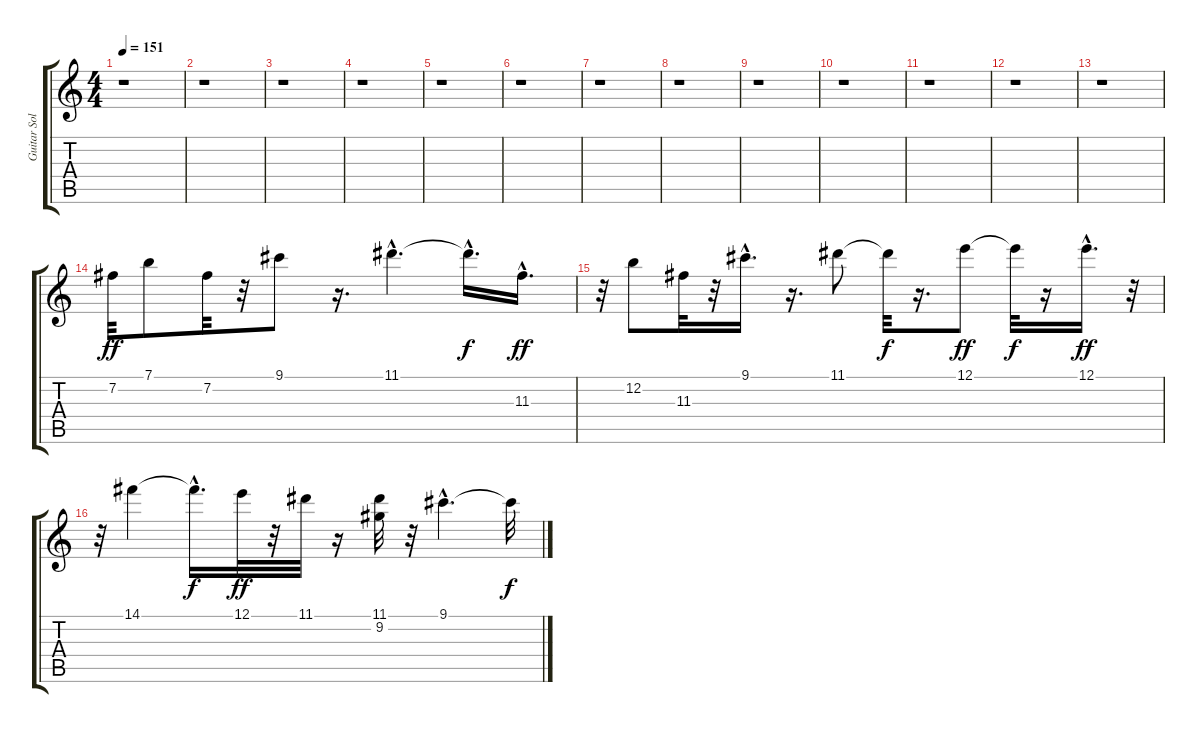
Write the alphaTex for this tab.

\track ("Guitar Solo" "Guitar Sol") {instrument overdrivenguitar}
\staff {score tabs}
\tuning (E4 B3 G3 D3 A2 E2) {hide}
\ts (4 4)
\tempo 151
\clef g2
\ks c
r.1{dy ff} |
r.1 |
r.1 |
r.1 |
r.1 |
r.1 |
r.1 |
r.1 |
r.1 |
r.1 |
r.1 |
r.1 |
r.1 |
7.2.32 7.1.8 7.2.32 r.32 9.1.8 r.16{d} 11.1{hac}.4{d} 11.1{hac t}.16{d dy f} 11.3{hac}.16{d dy ff} |
r.32 12.2.8 11.3.32 r.32 9.1{hac}.16{d} r.16{d} 11.1.8 11.1{t}.32{dy f} r.16{d} 12.1.8{dy ff} 12.1{t}.32{dy f} r.16 12.1{hac}.16{d dy ff} r.32 |
r.32 14.1.4 14.1{hac t}.16{d dy f} 12.1.32{dy ff} r.32 11.1.32 r.16 (11.1 9.2).32 r.32 9.1{hac}.4{d} 9.1{t}.32{dy f}
